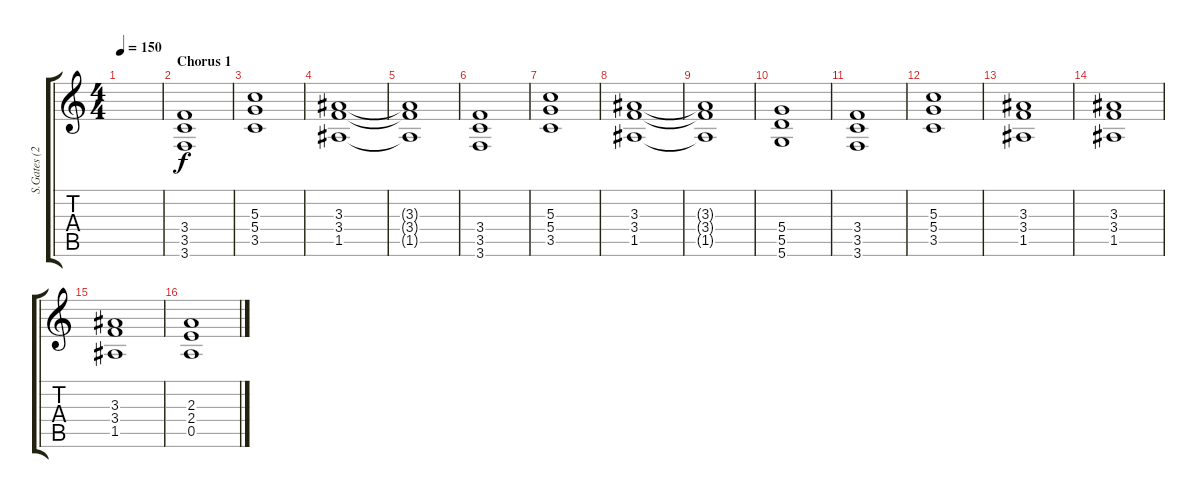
\track ("S.Gates (2)" "S.Gates (2") {instrument distortionguitar}
\staff {score tabs}
\tuning (E4 B3 G3 D3 A2 D2) {hide}
\ts (4 4)
\tempo 150
\clef g2
\ks c
|
\section ("" "Chorus 1")
(3.4 3.5 3.6).1{instrument distortionguitar} |
(5.3 5.4 3.5).1 |
(3.3 3.4 1.5).1 |
(3.3{t} 3.4{t} 1.5{t}).1 |
(3.4 3.5 3.6).1 |
(5.3 5.4 3.5).1 |
(3.3 3.4 1.5).1 |
(3.3{t} 3.4{t} 1.5{t}).1 |
(5.4 5.5 5.6).1 |
(3.4 3.5 3.6).1 |
(5.3 5.4 3.5).1 |
(3.3 3.4 1.5).1 |
(3.3 3.4 1.5).1 |
(3.3 3.4 1.5).1 |
(2.3 2.4 0.5).1
